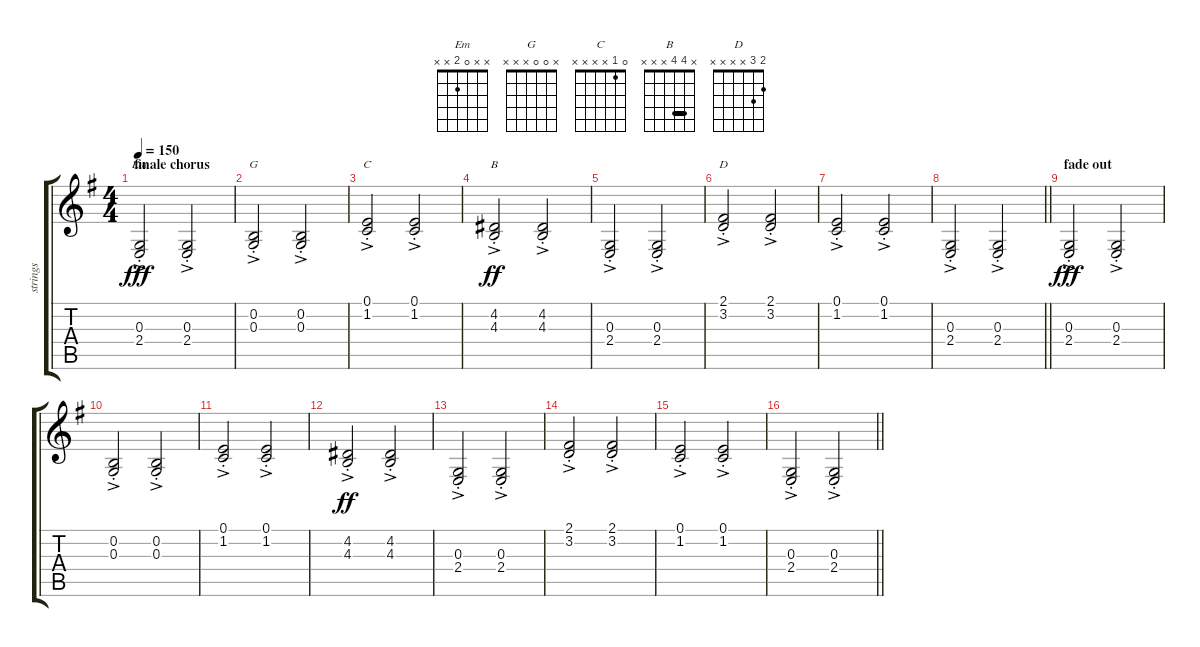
\track ("strings" "strings") {instrument stringensemble1}
\staff {score tabs}
\tuning (E4 B3 G3 D3 A2 E2) {hide}
\chord ("Em" x x 0 2 x x)
\chord ("G" x 0 0 x x x)
\chord ("C" 0 1 x x x x)
\chord ("B" x 4 4 x x x) {barre 4}
\chord ("D" 2 3 x x x x)
\ts (4 4)
\section ("" "finale chorus")
\tempo 150
\clef g2
\ks eminor
(0.3{ac st} 2.4{ac st}).2{ch "Em" dy fff} (0.3{ac st} 2.4{ac st}).2 |
(0.2{ac st} 0.3{ac st}).2{ch "G"} (0.2{ac st} 0.3{ac st}).2 |
(0.1{ac st} 1.2{ac st}).2{ch "C"} (0.1{ac st} 1.2{ac st}).2 |
(4.2{ac st} 4.3{ac st}).2{ch "B" dy ff} (4.2{ac st} 4.3{ac st}).2 |
(0.3{ac st} 2.4{ac st}).2 (0.3{ac st} 2.4{ac st}).2 |
(2.1{ac st} 3.2{ac st}).2{ch "D"} (2.1{ac st} 3.2{ac st}).2 |
(0.1{ac st} 1.2{ac st}).2 (0.1{ac st} 1.2{ac st}).2 |
\barLineRight lightlight
(0.3{ac st} 2.4{ac st}).2 (0.3{ac st} 2.4{ac st}).2 |
\section ("" "fade out")
(0.3{ac st} 2.4{ac st}).2{dy fff} (0.3{ac st} 2.4{ac st}).2 |
(0.2{ac st} 0.3{ac st}).2 (0.2{ac st} 0.3{ac st}).2 |
(0.1{ac st} 1.2{ac st}).2 (0.1{ac st} 1.2{ac st}).2 |
(4.2{ac st} 4.3{ac st}).2{dy ff} (4.2{ac st} 4.3{ac st}).2 |
(0.3{ac st} 2.4{ac st}).2 (0.3{ac st} 2.4{ac st}).2 |
(2.1{ac st} 3.2{ac st}).2 (2.1{ac st} 3.2{ac st}).2 |
(0.1{ac st} 1.2{ac st}).2 (0.1{ac st} 1.2{ac st}).2 |
\barLineRight lightlight
(0.3{ac st} 2.4{ac st}).2 (0.3{ac st} 2.4{ac st}).2
